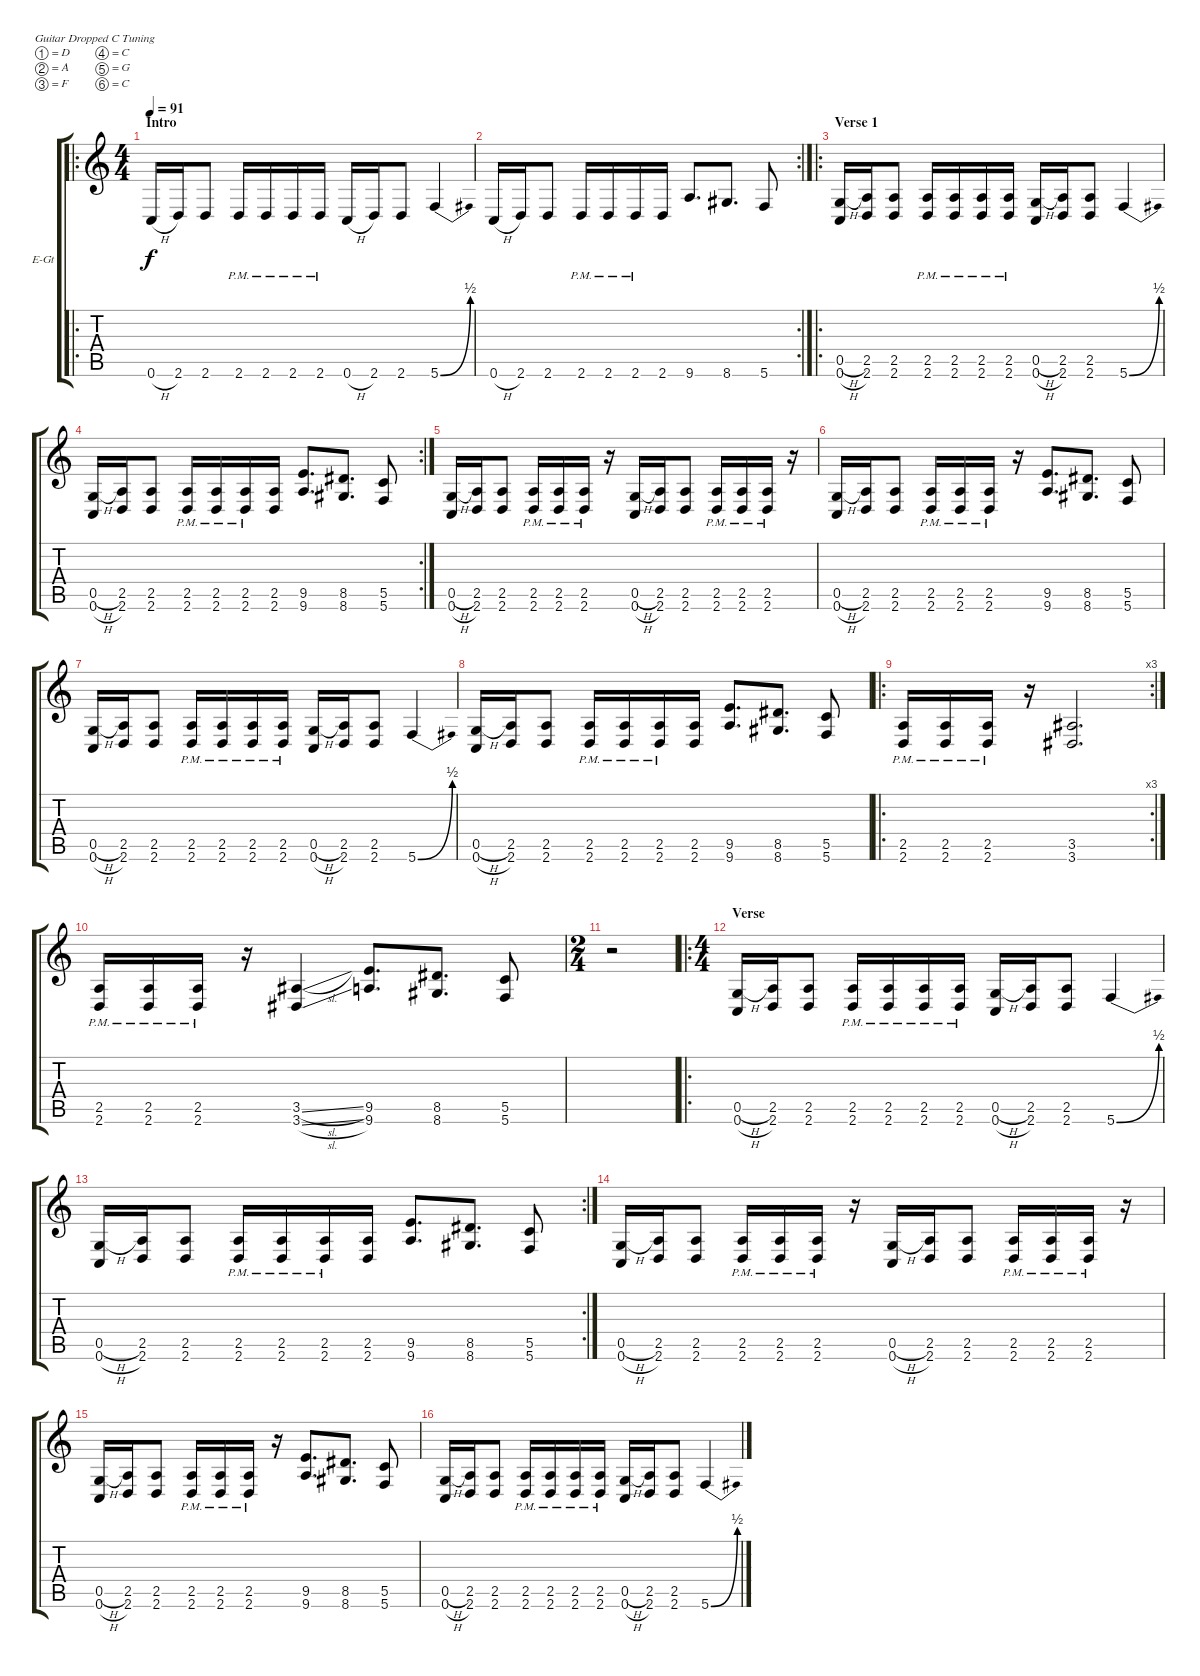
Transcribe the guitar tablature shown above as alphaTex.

\defaultSystemsLayout 4
\bracketExtendMode groupsimilarinstruments
\firstSystemTrackNameOrientation horizontal
\otherSystemsTrackNameOrientation horizontal
\track ("GTR Rythm" "E-Gt") {instrument distortionguitar}
\staff {score tabs}
\tuning (D4 A3 F3 C3 G2 C2)
\ro
\ts (4 4)
\section ("" "Intro")
\tempo 91
\clef g2
\ks c
0.6{h}.16{dy f instrument distortionguitar} 2.6.16 2.6.8 2.6{pm}.16 2.6{pm}.16 2.6{pm}.16 2.6{pm}.16 0.6{h}.16 2.6.16 2.6.8 5.6{be (bend 38.4 0 55.199999999999996 2)}.4 |
\rc 2
0.6{h}.16 2.6.16 2.6.8 2.6{pm}.16 2.6{pm}.16 2.6{pm}.16 2.6.16 9.6.8{d} 8.6.8{d} 5.6.8 |
\ro
\section ("" "Verse 1")
(0.6{h} 0.5{h}).16 (2.6 2.5).16 (2.6 2.5).8 (2.6{pm} 2.5{pm}).16 (2.6{pm} 2.5{pm}).16 (2.6{pm} 2.5{pm}).16 (2.6{pm} 2.5{pm}).16 (0.6{h} 0.5{h}).16 (2.6 2.5).16 (2.6 2.5).8 5.6{be (bend 38.4 0 55.199999999999996 2)}.4 |
\rc 2
(0.6{h} 0.5{h}).16 (2.6 2.5).16 (2.6 2.5).8 (2.6{pm} 2.5{pm}).16 (2.6{pm} 2.5{pm}).16 (2.6{pm} 2.5{pm}).16 (2.6 2.5).16 (9.6 9.5).8{d} (8.6 8.5).8{d} (5.6 5.5).8 |
(0.6{h} 0.5{h}).16 (2.6 2.5).16 (2.6 2.5).8 (2.6{pm} 2.5{pm}).16 (2.6{pm} 2.5{pm}).16 (2.6{pm} 2.5{pm}).16 r.16 (0.6{h} 0.5{h}).16 (2.6 2.5).16 (2.6 2.5).8 (2.6{pm} 2.5{pm}).16 (2.6{pm} 2.5{pm}).16 (2.6{pm} 2.5{pm}).16 r.16 |
(0.6{h} 0.5{h}).16 (2.6 2.5).16 (2.6 2.5).8 (2.6{pm} 2.5{pm}).16 (2.6{pm} 2.5{pm}).16 (2.6{pm} 2.5{pm}).16 r.16 (9.6 9.5).8{d} (8.6 8.5).8{d} (5.6 5.5).8 |
(0.6{h} 0.5{h}).16 (2.6 2.5).16 (2.6 2.5).8 (2.6{pm} 2.5{pm}).16 (2.6{pm} 2.5{pm}).16 (2.6{pm} 2.5{pm}).16 (2.6{pm} 2.5{pm}).16 (0.6{h} 0.5{h}).16 (2.6 2.5).16 (2.6 2.5).8 5.6{be (bend 38.4 0 55.199999999999996 2)}.4 |
(0.6{h} 0.5{h}).16 (2.6 2.5).16 (2.6 2.5).8 (2.6{pm} 2.5{pm}).16 (2.6{pm} 2.5{pm}).16 (2.6{pm} 2.5{pm}).16 (2.6 2.5).16 (9.6 9.5).8{d} (8.6 8.5).8{d} (5.6 5.5).8 |
\ro
\rc 3
(2.6{pm} 2.5{pm}).16 (2.6{pm} 2.5{pm}).16 (2.6{pm} 2.5{pm}).16 r.16 (3.6 3.5).2{d} |
(2.6{pm} 2.5{pm}).16 (2.6{pm} 2.5{pm}).16 (2.6{pm} 2.5{pm}).16 r.16 (3.6{sl} 3.5{sl}).4 (9.6 9.5).8{d} (8.6 8.5).8{d} (5.6 5.5).8 |
\ts (2 4)
r.2 |
\ro
\ts (4 4)
\section ("" "Verse")
(0.6{h} 0.5{h}).16 (2.6 2.5).16 (2.6 2.5).8 (2.6{pm} 2.5{pm}).16 (2.6{pm} 2.5{pm}).16 (2.6{pm} 2.5{pm}).16 (2.6{pm} 2.5{pm}).16 (0.6{h} 0.5{h}).16 (2.6 2.5).16 (2.6 2.5).8 5.6{be (bend 38.4 0 55.199999999999996 2)}.4 |
\rc 2
(0.6{h} 0.5{h}).16 (2.6 2.5).16 (2.6 2.5).8 (2.6{pm} 2.5{pm}).16 (2.6{pm} 2.5{pm}).16 (2.6{pm} 2.5{pm}).16 (2.6 2.5).16 (9.6 9.5).8{d} (8.6 8.5).8{d} (5.6 5.5).8 |
(0.6{h} 0.5{h}).16 (2.6 2.5).16 (2.6 2.5).8 (2.6{pm} 2.5{pm}).16 (2.6{pm} 2.5{pm}).16 (2.6{pm} 2.5{pm}).16 r.16 (0.6{h} 0.5{h}).16 (2.6 2.5).16 (2.6 2.5).8 (2.6{pm} 2.5{pm}).16 (2.6{pm} 2.5{pm}).16 (2.6{pm} 2.5{pm}).16 r.16 |
(0.6{h} 0.5{h}).16 (2.6 2.5).16 (2.6 2.5).8 (2.6{pm} 2.5{pm}).16 (2.6{pm} 2.5{pm}).16 (2.6{pm} 2.5{pm}).16 r.16 (9.6 9.5).8{d} (8.6 8.5).8{d} (5.6 5.5).8 |
(0.6{h} 0.5{h}).16 (2.6 2.5).16 (2.6 2.5).8 (2.6{pm} 2.5{pm}).16 (2.6{pm} 2.5{pm}).16 (2.6{pm} 2.5{pm}).16 (2.6{pm} 2.5{pm}).16 (0.6{h} 0.5{h}).16 (2.6 2.5).16 (2.6 2.5).8 5.6{be (bend 38.4 0 55.199999999999996 2)}.4
